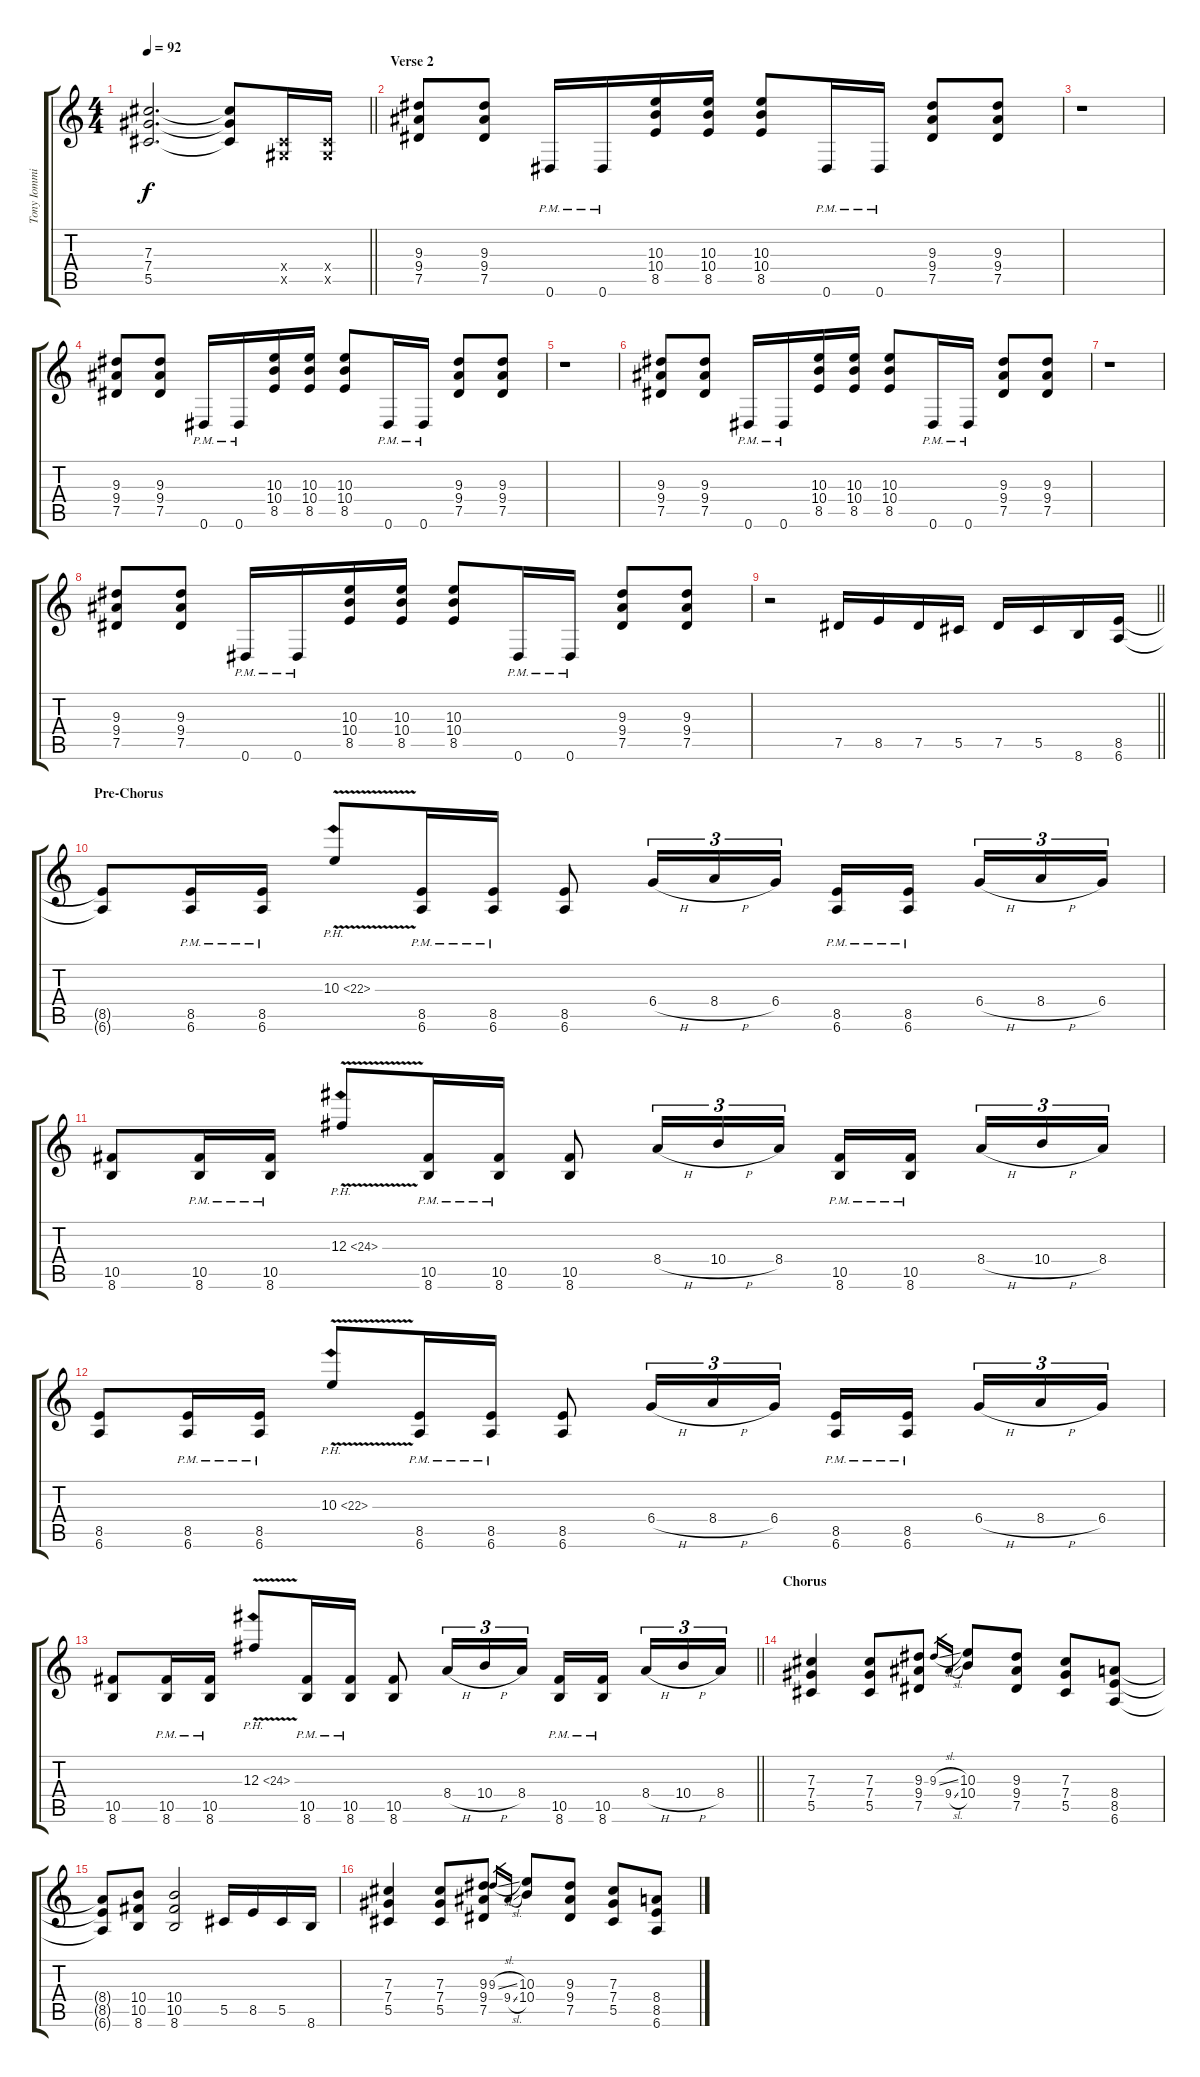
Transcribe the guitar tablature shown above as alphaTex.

\track ("Tony Iommi" "Tony Iommi") {instrument overdrivenguitar}
\staff {score tabs}
\tuning (Eb4 Bb3 Gb3 Db3 Ab2 Eb2) {hide}
\ts (4 4)
\tempo 92
\clef g2
\barLineRight lightlight
\ks c
(7.3{t} 7.4{t} 5.5{t}).2{d dy f} (7.3{t} 7.4{t} 5.5{t}).8 (0.4{x} 0.5{x}).16 (0.4{x} 0.5{x}).16 |
\section ("" "Verse 2")
(9.3 9.4 7.5).8 (9.3 9.4 7.5).8 0.6{pm}.16 0.6{pm}.16 (10.3 10.4 8.5).16 (10.3 10.4 8.5).16 (10.3 10.4 8.5).8 0.6{pm}.16 0.6{pm}.16 (9.3 9.4 7.5).8 (9.3 9.4 7.5).8 |
r.1 |
(9.3 9.4 7.5).8 (9.3 9.4 7.5).8 0.6{pm}.16 0.6{pm}.16 (10.3 10.4 8.5).16 (10.3 10.4 8.5).16 (10.3 10.4 8.5).8 0.6{pm}.16 0.6{pm}.16 (9.3 9.4 7.5).8 (9.3 9.4 7.5).8 |
r.1 |
(9.3 9.4 7.5).8 (9.3 9.4 7.5).8 0.6{pm}.16 0.6{pm}.16 (10.3 10.4 8.5).16 (10.3 10.4 8.5).16 (10.3 10.4 8.5).8 0.6{pm}.16 0.6{pm}.16 (9.3 9.4 7.5).8 (9.3 9.4 7.5).8 |
r.1 |
(9.3 9.4 7.5).8 (9.3 9.4 7.5).8 0.6{pm}.16 0.6{pm}.16 (10.3 10.4 8.5).16 (10.3 10.4 8.5).16 (10.3 10.4 8.5).8 0.6{pm}.16 0.6{pm}.16 (9.3 9.4 7.5).8 (9.3 9.4 7.5).8 |
\barLineRight lightlight
r.2 7.5.16 8.5.16 7.5.16 5.5.16 7.5.16 5.5.16 8.6.16 (8.5 6.6).16 |
\section ("" "Pre-Chorus")
(8.5{t} 6.6{t}).8 (8.5{pm} 6.6{pm}).16 (8.5{pm} 6.6{pm}).16 10.3{ph 12 v}.8 (8.5{pm} 6.6{pm}).16 (8.5{pm} 6.6{pm}).16 (8.5 6.6).8 6.4{h}.16{tu (3 2)} 8.4{h}.16{tu (3 2)} 6.4.16{tu (3 2)} (8.5{pm} 6.6{pm}).16 (8.5{pm} 6.6{pm}).16{beam splitsecondary} 6.4{h}.16{tu (3 2)} 8.4{h}.16{tu (3 2)} 6.4.16{tu (3 2)} |
(10.5 8.6).8 (10.5{pm} 8.6{pm}).16 (10.5{pm} 8.6{pm}).16 12.3{ph 12 v}.8 (10.5{pm} 8.6{pm}).16 (10.5{pm} 8.6{pm}).16 (10.5 8.6).8 8.4{h}.16{tu (3 2)} 10.4{h}.16{tu (3 2)} 8.4.16{tu (3 2)} (10.5{pm} 8.6{pm}).16 (10.5{pm} 8.6{pm}).16{beam splitsecondary} 8.4{h}.16{tu (3 2)} 10.4{h}.16{tu (3 2)} 8.4.16{tu (3 2)} |
(8.5 6.6).8 (8.5{pm} 6.6{pm}).16 (8.5{pm} 6.6{pm}).16 10.3{ph 12 v}.8 (8.5{pm} 6.6{pm}).16 (8.5{pm} 6.6{pm}).16 (8.5 6.6).8 6.4{h}.16{tu (3 2)} 8.4{h}.16{tu (3 2)} 6.4.16{tu (3 2)} (8.5{pm} 6.6{pm}).16 (8.5{pm} 6.6{pm}).16{beam splitsecondary} 6.4{h}.16{tu (3 2)} 8.4{h}.16{tu (3 2)} 6.4.16{tu (3 2)} |
\barLineRight lightlight
(10.5 8.6).8 (10.5{pm} 8.6{pm}).16 (10.5{pm} 8.6{pm}).16 12.3{ph 12 v}.8 (10.5{pm} 8.6{pm}).16 (10.5{pm} 8.6{pm}).16 (10.5 8.6).8 8.4{h}.16{tu (3 2)} 10.4{h}.16{tu (3 2)} 8.4.16{tu (3 2)} (10.5{pm} 8.6{pm}).16 (10.5{pm} 8.6{pm}).16{beam splitsecondary} 8.4{h}.16{tu (3 2)} 10.4{h}.16{tu (3 2)} 8.4.16{tu (3 2)} |
\section ("" "Chorus ")
(7.3 7.4 5.5).4 (7.3 7.4 5.5).8 (9.3 9.4 7.5).8 9.3{sl}.16{gr} 9.4{sl}.16{gr} (10.3 10.4).8 (9.3 9.4 7.5).8 (7.3 7.4 5.5).8 (8.4 8.5 6.6).8 |
(8.4{t} 8.5{t} 6.6{t}).8 (10.4 10.5 8.6).8 (10.4 10.5 8.6).2 5.5.16 8.5.16 5.5.16 8.6.16 |
(7.3 7.4 5.5).4 (7.3 7.4 5.5).8 (9.3 9.4 7.5).8 9.3{sl}.16{gr} 9.4{sl}.16{gr} (10.3 10.4).8 (9.3 9.4 7.5).8 (7.3 7.4 5.5).8 (8.4 8.5 6.6).8
